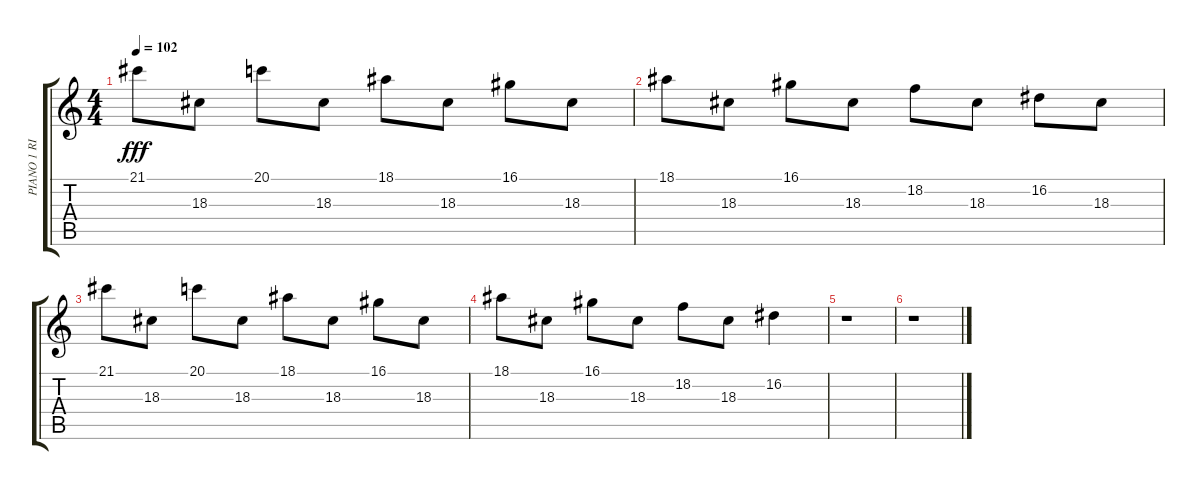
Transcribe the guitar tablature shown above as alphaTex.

\track ("PIANO 1 RIFFS" "PIANO 1 RI") {instrument acousticgrandpiano}
\staff {score tabs}
\tuning (E4 B3 G3 D3 A2 E2) {hide}
\ts (4 4)
\tempo 102
\clef g2
\ks c
21.1.8{dy fff} 18.3.8 20.1.8 18.3.8 18.1.8 18.3.8 16.1.8 18.3.8 |
18.1.8 18.3.8 16.1.8 18.3.8 18.2.8 18.3.8 16.2.8 18.3.8 |
21.1.8 18.3.8 20.1.8 18.3.8 18.1.8 18.3.8 16.1.8 18.3.8 |
18.1.8 18.3.8 16.1.8 18.3.8 18.2.8 18.3.8 16.2.4 |
r.1 |
r.1
